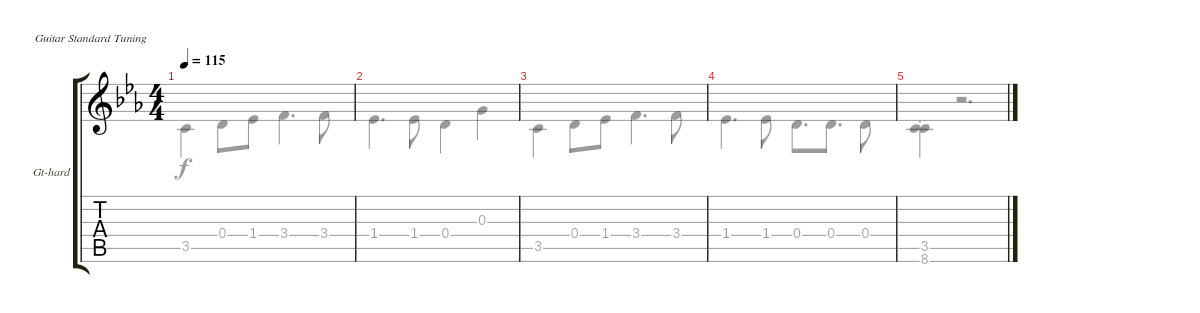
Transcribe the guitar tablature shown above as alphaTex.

\bracketExtendMode groupsimilarinstruments
\firstSystemTrackNameOrientation horizontal
\otherSystemsTrackNameOrientation horizontal
\track ("Full Guitar (acustics)" "Gt-hard") {instrument acousticguitarsteel}
\staff {score tabs}
\tuning (E4 B3 G3 D3 A2 E2)
\voice
\ts (4 4)
\tempo 115
\clef g2
\ks eb
|
|
|
|
\voice
\clef g2
\ks eb
3.5.4{dy f} 0.4.8 1.4.8 3.4.4{d} 3.4.8 |
1.4.4{d} 1.4.8 0.4.4 0.3.4 |
3.5.4 0.4.8 1.4.8 3.4.4{d} 3.4.8 |
1.4.4{d} 1.4.8 0.4.8{d} 0.4.8{d} 0.4.8 |
(3.5 8.6{st}).4 r.2{d}
